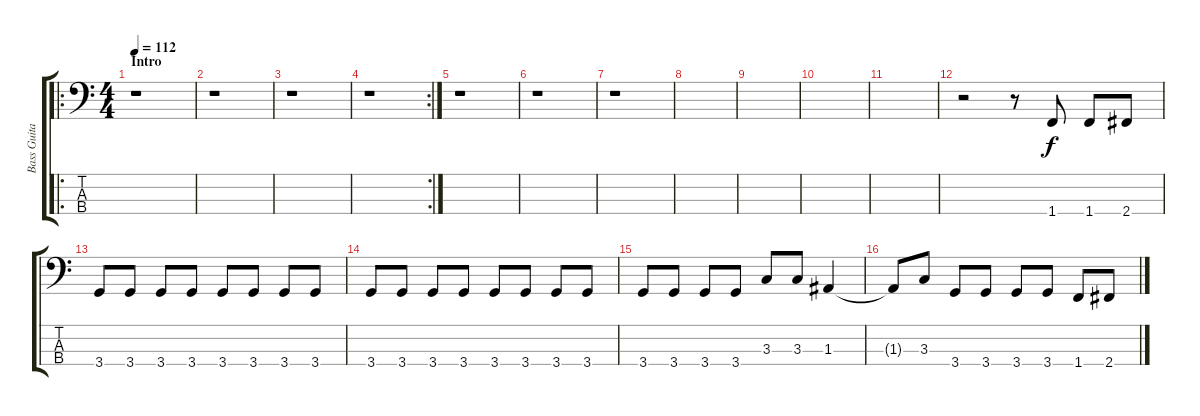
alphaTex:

\track ("Bass Guitar" "Bass Guita") {instrument electricbasspick}
\staff {score tabs}
\tuning (G2 D2 A1 E1) {hide}
\ro
\ts (4 4)
\section ("" "Intro")
\tempo 112
\clef f4
\ks c
r.1{dy f instrument electricbasspick} |
r.1 |
r.1 |
\rc 2
r.1 |
r.1 |
r.1 |
r.1 |
|
|
|
|
r.2 r.8 1.4.8 1.4.8 2.4.8 |
3.4.8 3.4.8 3.4.8 3.4.8 3.4.8 3.4.8 3.4.8 3.4.8 |
3.4.8 3.4.8 3.4.8 3.4.8 3.4.8 3.4.8 3.4.8 3.4.8 |
3.4.8 3.4.8 3.4.8 3.4.8 3.3.8 3.3.8 1.3.4 |
1.3{t}.8 3.3.8 3.4.8 3.4.8 3.4.8 3.4.8 1.4.8 2.4.8
